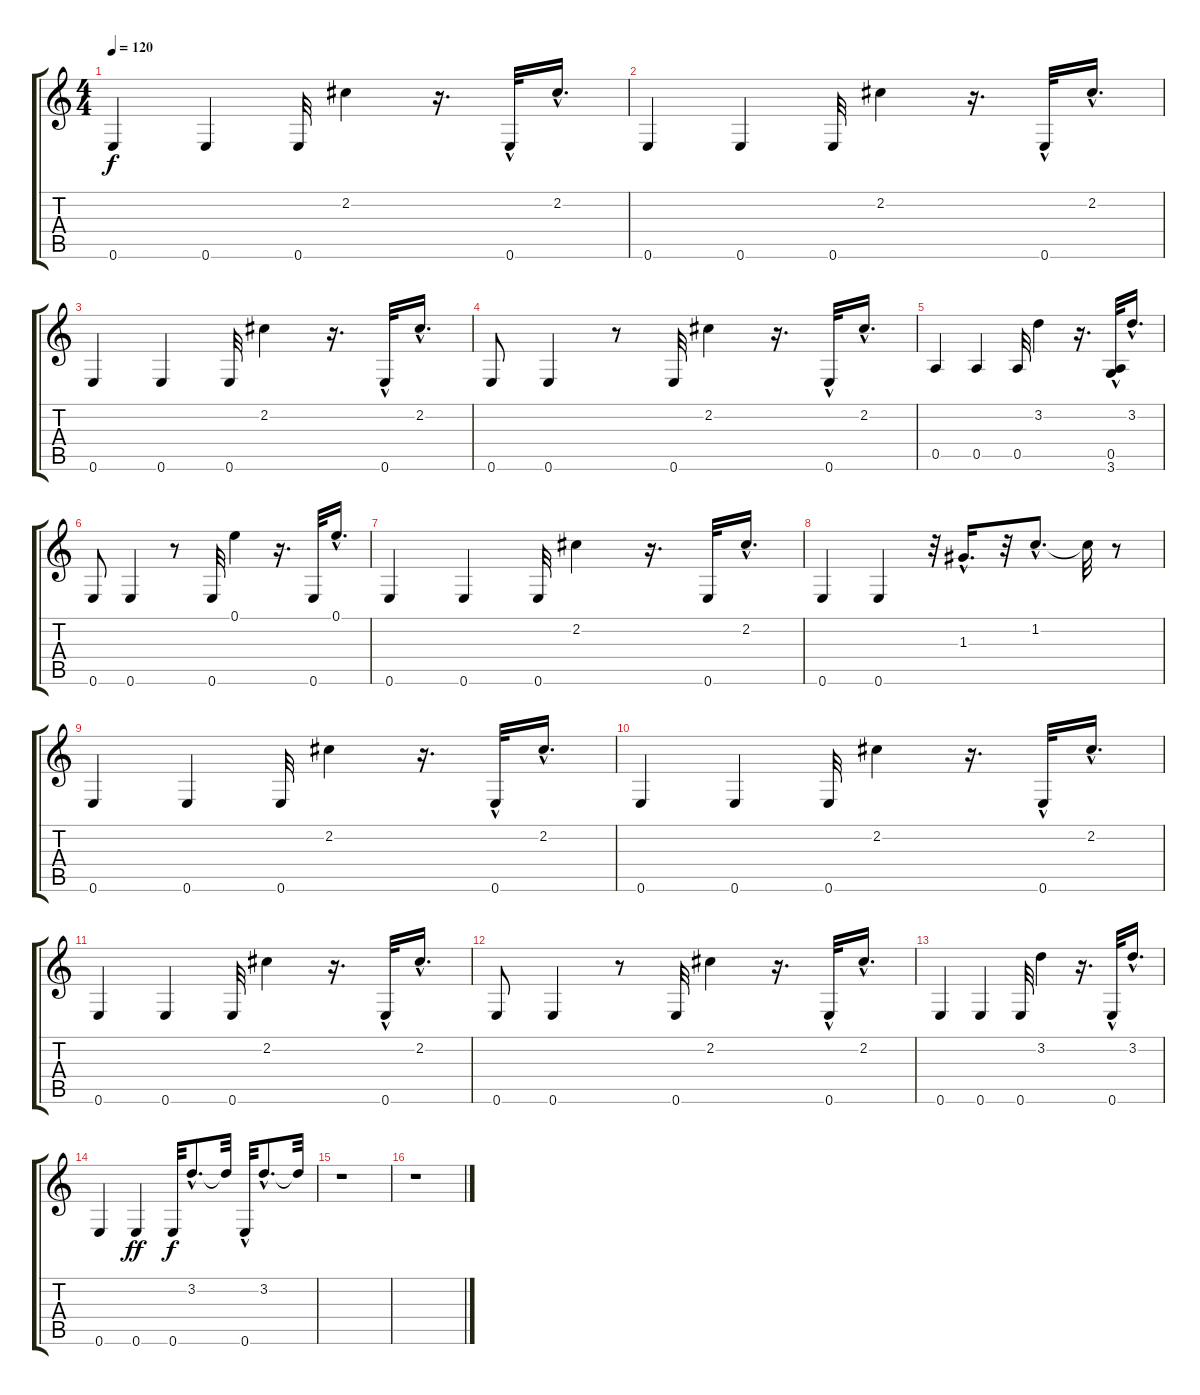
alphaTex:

\track "" {instrument overdrivenguitar}
\staff {score tabs}
\tuning (E4 B3 G3 D3 A2 E2) {hide}
\ts (4 4)
\tempo 120
\clef g2
\ks c
0.6.4{dy f} 0.6.4 0.6.32 2.2.4 r.16{d} 0.6{hac}.32 2.2{hac}.16{d} |
0.6.4 0.6.4 0.6.32 2.2.4 r.16{d} 0.6{hac}.32 2.2{hac}.16{d} |
0.6.4 0.6.4 0.6.32 2.2.4 r.16{d} 0.6{hac}.32 2.2{hac}.16{d} |
0.6.8 0.6.4 r.8 0.6.32 2.2.4 r.16{d} 0.6{hac}.32 2.2{hac}.16{d} |
0.5.4 0.5.4 0.5.32 3.2.4 r.16{d} (0.5{hac} 3.6{hac}).32 3.2{hac}.16{d} |
0.6.8 0.6.4 r.8 0.6.32 0.1.4 r.16{d} 0.6.32 0.1{hac}.16{d} |
0.6.4 0.6.4 0.6.32 2.2.4 r.16{d} 0.6.32 2.2{hac}.16{d} |
0.6.4 0.6.4 r.32 1.3{hac}.16{d} r.32 1.2{hac}.8{d} 1.2{t}.32 r.8 |
0.6.4 0.6.4 0.6.32 2.2.4 r.16{d} 0.6{hac}.32 2.2{hac}.16{d} |
0.6.4 0.6.4 0.6.32 2.2.4 r.16{d} 0.6{hac}.32 2.2{hac}.16{d} |
0.6.4 0.6.4 0.6.32 2.2.4 r.16{d} 0.6{hac}.32 2.2{hac}.16{d} |
0.6.8 0.6.4 r.8 0.6.32 2.2.4 r.16{d} 0.6{hac}.32 2.2{hac}.16{d} |
0.6.4 0.6.4 0.6.32 3.2.4 r.16{d} 0.6{hac}.32 3.2{hac}.16{d} |
0.6.4 0.6.4{dy ff} 0.6.32{dy f} 3.2{hac}.8{d} 3.2{t}.32 0.6{hac}.32 3.2{hac}.8{d} 3.2{t}.32 |
r.1 |
r.1
